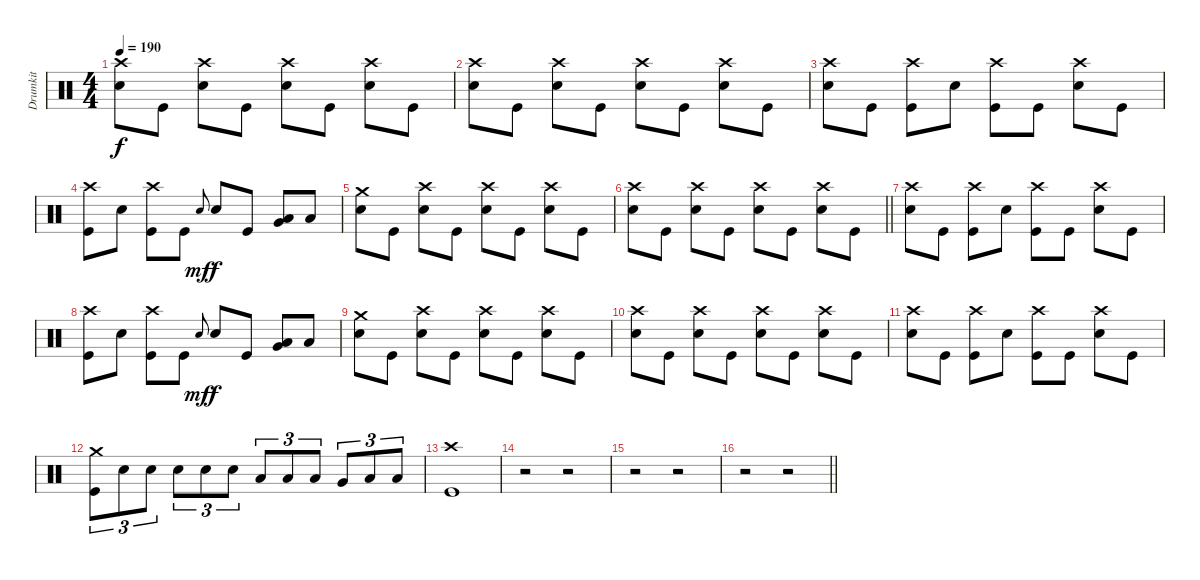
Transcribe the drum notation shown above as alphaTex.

\track ("Drumkit" "Drumkit") {instrument percussion}
\staff {score}
\articulation defaults
\ts (4 4)
\tempo 190
\clef neutral
\ks c
("Crash high (hit)" "Snare (hit) 2").8{dy f} "Kick (hit)".8 ("Crash high (hit)" "Snare (hit) 2").8 "Kick (hit)".8 ("Crash high (hit)" "Snare (hit) 2").8 "Kick (hit)".8 ("Crash high (hit)" "Snare (hit) 2").8 "Kick (hit)".8 |
("Crash high (hit)" "Snare (hit) 2").8 "Kick (hit)".8 ("Crash high (hit)" "Snare (hit) 2").8 "Kick (hit)".8 ("Crash high (hit)" "Snare (hit) 2").8 "Kick (hit)".8 ("Crash high (hit)" "Snare (hit) 2").8 "Kick (hit)".8 |
("Crash high (hit)" "Snare (hit) 2").8 "Kick (hit)".8 ("Crash high (hit)" "Kick (hit)").8 "Snare (hit) 2".8 ("Crash high (hit)" "Kick (hit)").8 "Kick (hit)".8 ("Crash high (hit)" "Snare (hit) 2").8 "Kick (hit)".8 |
("Crash high (hit)" "Kick (hit)").8 "Snare (hit) 2".8 ("Crash high (hit)" "Kick (hit)").8 "Kick (hit)".8 "Snare (hit)".8{gr onbeat dy mf} "Snare (hit) 2".8{dy f} "Kick (hit)".8 ("Very Low Tom (hit)" "Low Tom (hit)").8 "Low Floor Tom (hit)".8 |
("Crash medium (hit)" "Snare (hit) 2").8 "Kick (hit)".8 ("Crash high (hit)" "Snare (hit) 2").8 "Kick (hit)".8 ("Crash high (hit)" "Snare (hit) 2").8 "Kick (hit)".8 ("Crash high (hit)" "Snare (hit) 2").8 "Kick (hit)".8 |
\barLineRight lightlight
("Crash high (hit)" "Snare (hit) 2").8 "Kick (hit)".8 ("Crash high (hit)" "Snare (hit) 2").8 "Kick (hit)".8 ("Crash high (hit)" "Snare (hit) 2").8 "Kick (hit)".8 ("Crash high (hit)" "Snare (hit) 2").8 "Kick (hit)".8 |
("Crash high (hit)" "Snare (hit) 2").8 "Kick (hit)".8 ("Crash high (hit)" "Kick (hit)").8 "Snare (hit) 2".8 ("Crash high (hit)" "Kick (hit)").8 "Kick (hit)".8 ("Crash high (hit)" "Snare (hit) 2").8 "Kick (hit)".8 |
("Crash high (hit)" "Kick (hit)").8 "Snare (hit) 2".8 ("Crash high (hit)" "Kick (hit)").8 "Kick (hit)".8 "Snare (hit)".8{gr onbeat dy mf} "Snare (hit) 2".8{dy f} "Kick (hit)".8 ("Very Low Tom (hit)" "Low Tom (hit)").8 "Low Floor Tom (hit)".8 |
("Crash medium (hit)" "Snare (hit) 2").8 "Kick (hit)".8 ("Crash high (hit)" "Snare (hit) 2").8 "Kick (hit)".8 ("Crash high (hit)" "Snare (hit) 2").8 "Kick (hit)".8 ("Crash high (hit)" "Snare (hit) 2").8 "Kick (hit)".8 |
("Crash high (hit)" "Snare (hit) 2").8 "Kick (hit)".8 ("Crash high (hit)" "Snare (hit) 2").8 "Kick (hit)".8 ("Crash high (hit)" "Snare (hit) 2").8 "Kick (hit)".8 ("Crash high (hit)" "Snare (hit) 2").8 "Kick (hit)".8 |
("Crash high (hit)" "Snare (hit) 2").8 "Kick (hit)".8 ("Crash high (hit)" "Kick (hit)").8 "Snare (hit) 2".8 ("Crash high (hit)" "Kick (hit)").8 "Kick (hit)".8 ("Crash high (hit)" "Snare (hit) 2").8 "Kick (hit)".8 |
("Crash medium (hit)" "Kick (hit)").8{tu (3 2)} "Snare (hit) 2".8{tu (3 2)} "Snare (hit) 2".8{tu (3 2)} "Snare (hit) 2".8{tu (3 2)} "Snare (hit) 2".8{tu (3 2)} "Snare (hit) 2".8{tu (3 2)} "Low Tom (hit)".8{tu (3 2)} "Low Tom (hit)".8{tu (3 2)} "Low Tom (hit)".8{tu (3 2)} "Very Low Tom (hit)".8{tu (3 2)} "Low Floor Tom (hit)".8{tu (3 2)} "Low Floor Tom (hit)".8{tu (3 2)} |
("Crash high (hit)" "Kick (hit)").1 |
r.2 r.2 |
r.2 r.2 |
\barLineRight lightlight
r.2 r.2
